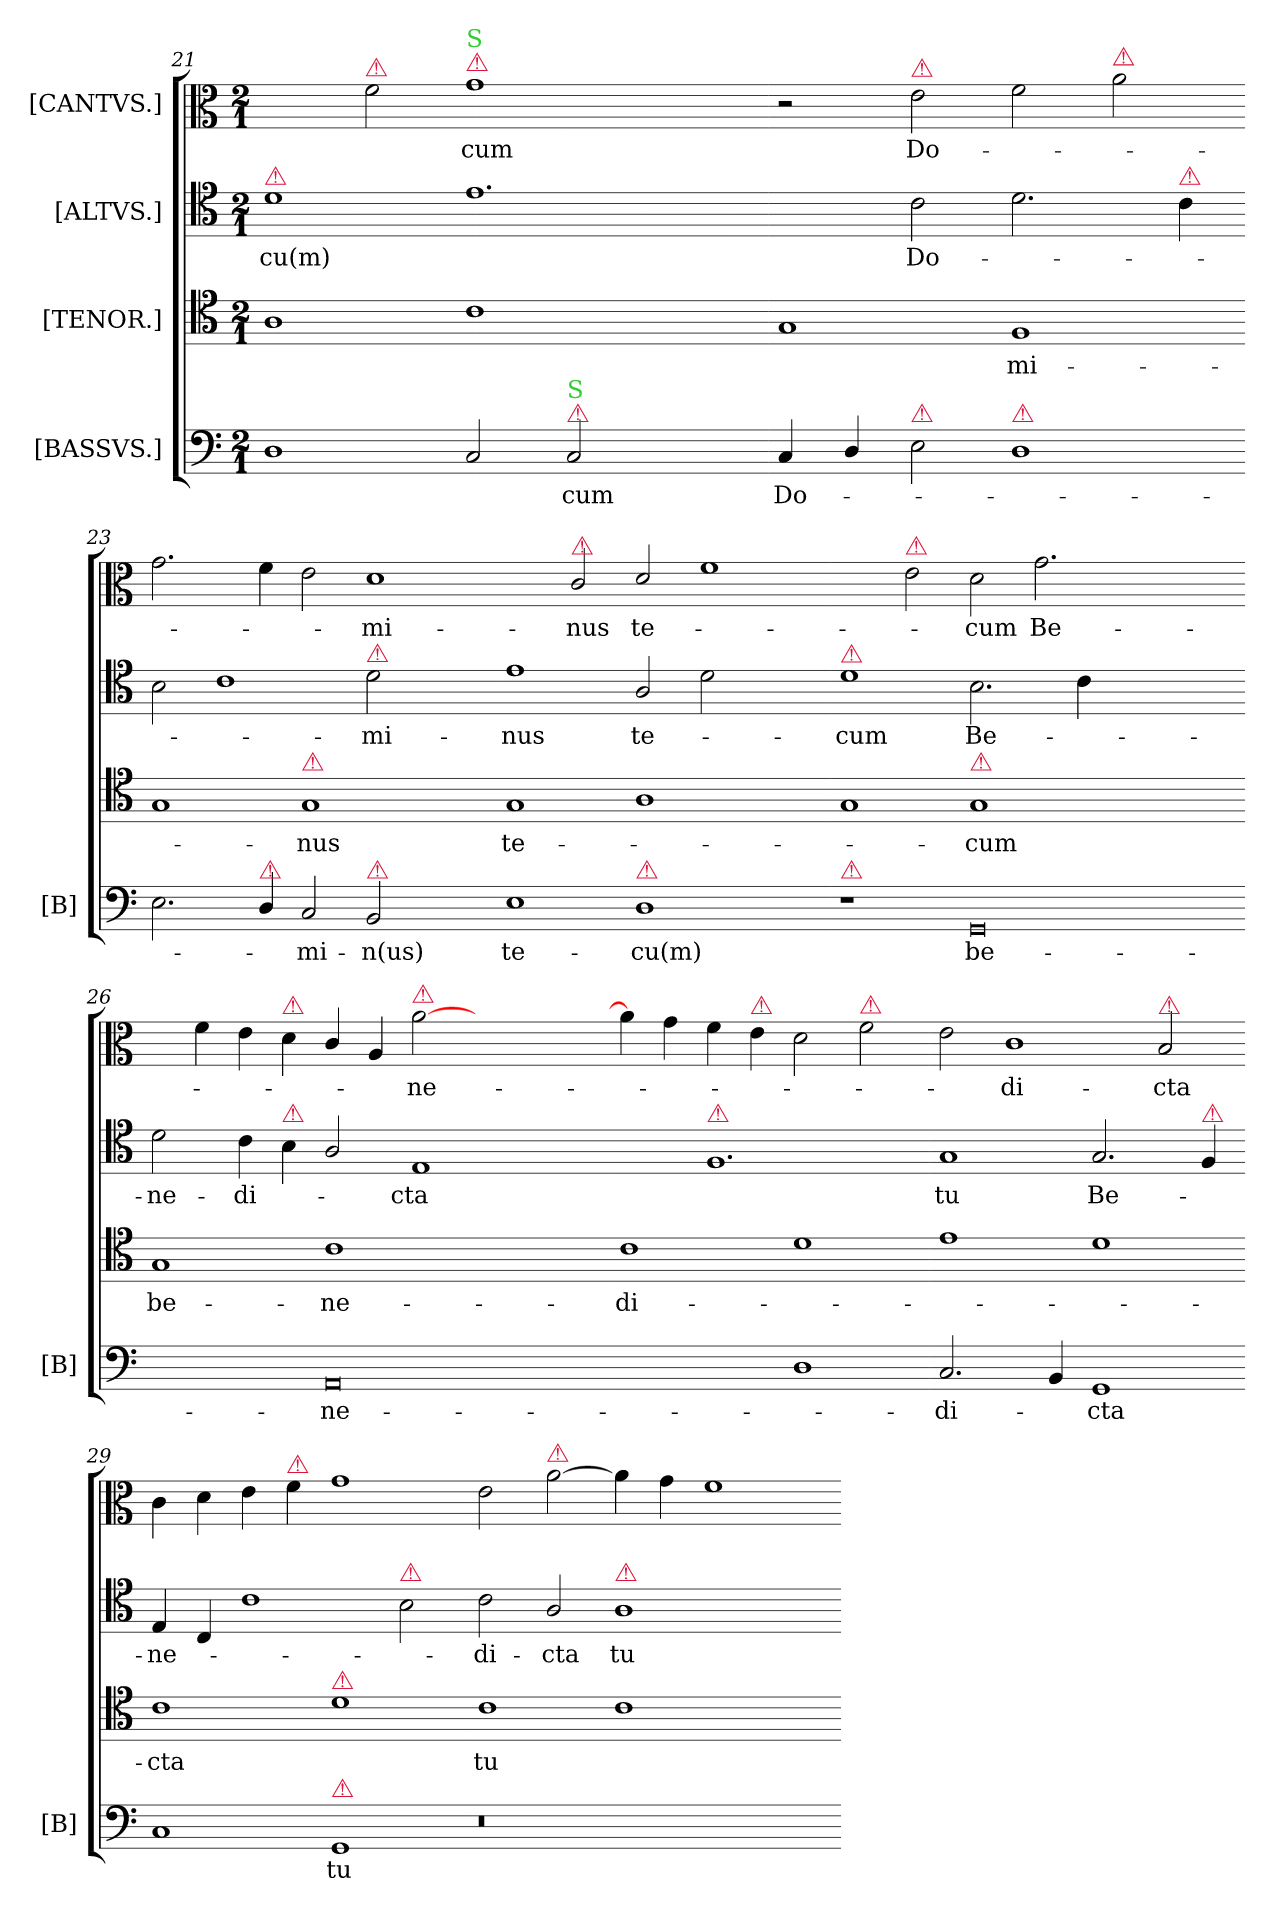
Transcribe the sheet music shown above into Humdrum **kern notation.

**kern	**text	**kern	**text	**kern	**text	**kern	**text
*part4	*part4	*part3	*part3	*part2	*part2	*part1	*part1
*staff4	*staff4	*staff3	*staff3	*staff2	*staff2	*staff1	*staff1
*I"[BASSVS.]	*	*I"[TENOR.]	*	*I"[ALTVS.]	*	*I"[CANTVS.]	*
*I'[B]	*	*	*	*	*	*	*
*clefF4	*	*clefC4	*	*clefC4	*	*clefC3	*
*k[]	*	*k[]	*	*k[]	*	*k[]	*
*M2/1	*	*M2/1	*	*M2/1	*	*M2/1	*
=21	=21	=21	=21	=21	=21	=21	=21
!	!	!	!	!LO:TX:a:color=crimson:t=⚠	!	!	!
1D\	.	1A\	.	1d\	-cu(m)	2ryy	.
!	!	!	!	!	!	!LO:TX:a:color=crimson:t=⚠	!
.	.	.	.	.	.	2f\	.
!	!	!	!	!	!	!LO:TX:a:color=crimson:t=⚠	!
!	!	!	!	!	!	!LO:TX:a:color=limegreen:t=S	!
2C/	.	1c\	.	1.e\	.	1g\	-cum
!LO:TX:a:color=crimson:t=⚠	!	!	!	!	!	!	!
!LO:TX:a:color=limegreen:t=S	!	!	!	!	!	!	!
!	!LO:LY:i	!	!	!	!	!	!
2C/	-cum	.	.	.	.	.	.
2ryy	.	2ryy	.	.	.	2ryy	.
=22-	=22-	=22-	=22-	=22-	=22-	=22-	=22-
4C/	Do-	1G/	.	2ryy	.	2r	.
4D/	.	.	.	.	.	.	.
!	!	!	!	!	!	!LO:TX:a:color=crimson:t=⚠	!
!LO:TX:a:color=crimson:t=⚠	!	!	!	!	!	!	!
!	!	!	!	!	!LO:LY:i	!	!LO:LY:i
2E\	.	.	.	2c\	Do-	2e\	Do-
!LO:TX:a:color=crimson:t=⚠	!	!	!	!	!	!	!
1D\	.	1F/	mi-	2.d\	.	2f\	.
!	!	!	!	!	!	!LO:TX:a:color=crimson:t=⚠	!
.	.	.	.	.	.	2a\	.
!	!	!	!	!LO:TX:a:color=crimson:t=⚠	!	!	!
.	.	.	.	4c\	.	.	.
=23-	=23-	=23-	=23-	=23-	=23-	=23-	=23-
2.E\	.	1G/	.	2B\	.	2.g\	.
.	.	.	.	1c\	.	.	.
!LO:TX:a:color=crimson:t=⚠	!	!	!	!	!	!	!
4D/	.	.	.	.	.	4f\	.
!	!	!LO:TX:a:color=crimson:t=⚠	!	!	!	!	!
2C/	-mi-	1G/	-nus	.	.	2e\	.
!	!	!	!	!LO:TX:a:color=crimson:t=⚠	!	!	!
!LO:TX:a:color=crimson:t=⚠	!	!	!	!	!	!	!
!	!	!	!	!	!LO:LY:i	!	!LO:LY:i
2BB/	-n(us)	.	.	2d\	-mi-	1d\	-mi-
2ryy	.	2ryy	.	2ryy	.	.	.
=24-	=24-	=24-	=24-	=24-	=24-	=24-	=24-
!	!	!	!	!	!LO:LY:i	!	!
1E\	te-	1G/	te-	1e\	-nus	2ryy	.
!	!	!	!	!	!	!LO:TX:a:color=crimson:t=⚠	!
!	!	!	!	!	!	!	!LO:LY:i
.	.	.	.	.	.	2c/	-nus
!LO:TX:a:color=crimson:t=⚠	!	!	!	!	!	!	!
!	!	!	!	!	!LO:LY:i	!	!LO:LY:i
1D\	-cu(m)	1A\	.	2A/	te-	2d/	te-
.	.	.	.	2d\	.	1f\	.
2ryy	.	2ryy	.	2ryy	.	.	.
=25-	=25-	=25-	=25-	=25-	=25-	=25-	=25-
!	!	!	!	!LO:TX:a:color=crimson:t=⚠	!	!	!
!LO:TX:a:color=crimson:t=⚠	!	!	!	!	!	!	!
!	!	!	!	!	!LO:LY:i	!	!
1r	.	1G/	.	1d\	-cum	2ryy	.
!	!	!	!	!	!	!LO:TX:a:color=crimson:t=⚠	!
.	.	.	.	.	.	2e\	.
!	!	!LO:TX:a:color=crimson:t=⚠	!	!	!	!	!
!	!	!	!	!	!	!	!LO:LY:i
0GG/	be-	1G/	-cum	2.B\	Be-	2d\	-cum
.	.	.	.	.	.	2.g\	Be-
.	.	.	.	4c\	.	.	.
.	.	1ryy	.	1ryy	.	.	.
.	.	.	.	.	.	2.ryy	.
=26-	=26-	=26-	=26-	=26-	=26-	=26-	=26-
1ryy	.	1G/	be-	2d\	-ne-	4ryy	.
.	.	.	.	.	.	4f\	.
.	.	.	.	4c\	-di-	4e\	.
!	!	!	!	!	!	!LO:TX:a:color=crimson:t=⚠	!
!	!	!	!	!LO:TX:a:color=crimson:t=⚠	!	!	!
.	.	.	.	4B\	.	4d\	.
0AA/	-ne-	1c\	-ne-	2A/	.	4c/	.
.	.	.	.	.	.	4A/	.
!	!	!	!	!	!	!LO:TX:a:color=crimson:t=⚠	!
.	.	.	.	1E/	-cta	[2a\	-ne-
.	.	1ryy	.	.	.	1ryy	.
.	.	.	.	2ryy	.	.	.
=27-	=27-	=27-	=27-	=27-	=27-	=27-	=27-
1ryy	.	1c\	-di-	2ryy	.	4a!\]	.
.	.	.	.	.	.	4g\	.
!	!	!	!	!LO:TX:a:color=crimson:t=⚠	!	!	!
.	.	.	.	1.F/	.	4f\	.
!	!	!	!	!	!	!LO:TX:a:color=crimson:t=⚠	!
.	.	.	.	.	.	4e\	.
1D\	.	1d\	.	.	.	2d\	.
!	!	!	!	!	!	!LO:TX:a:color=crimson:t=⚠	!
.	.	.	.	.	.	2f\	.
=28-	=28-	=28-	=28-	=28-	=28-	=28-	=28-
2.C/	-di-	1e\	.	1G/	tu	2e\	.
.	.	.	.	.	.	1c\	-di-
4BB/	.	.	.	.	.	.	.
!	!	!	!	!	!LO:LY:i	!	!
1GG/	-cta	1d\	.	2.G/	Be-	.	.
!	!	!	!	!	!	!LO:TX:a:color=crimson:t=⚠	!
.	.	.	.	.	.	2B/	-cta
!	!	!	!	!LO:TX:a:color=crimson:t=⚠	!	!	!
.	.	.	.	4F/	.	.	.
=29-	=29-	=29-	=29-	=29-	=29-	=29-	=29-
!	!	!	!	!	!LO:LY:i	!	!
1C/	.	1c\	-cta	4E/	-ne-	4c\	.
.	.	.	.	4C/	.	4d\	.
.	.	.	.	1c\	.	4e\	.
!	!	!	!	!	!	!LO:TX:a:color=crimson:t=⚠	!
.	.	.	.	.	.	4f\	.
!	!	!LO:TX:a:color=crimson:t=⚠	!	!	!	!	!
!LO:TX:a:color=crimson:t=⚠	!	!	!	!	!	!	!
1GG/	tu	1d\	.	.	.	1g\	.
!	!	!	!	!LO:TX:a:color=crimson:t=⚠	!	!	!
.	.	.	.	2B\	.	.	.
=30-	=30-	=30-	=30-	=30-	=30-	=30-	=30-
!	!	!	!	!	!LO:LY:i	!	!
0r	.	1c\	tu	2c\	-di-	2e\	.
!	!	!	!	!	!	!LO:TX:a:color=crimson:t=⚠	!
!	!	!	!	!	!LO:LY:i	!	!
.	.	.	.	2A/	cta	[2a\	.
!	!	!	!	!LO:TX:a:color=crimson:t=⚠	!	!	!
!	!	!	!	!	!LO:LY:i	!	!
.	.	1c\	.	1A\	tu	4a!\]	.
.	.	.	.	.	.	4g\	.
.	.	.	.	.	.	1f\	.
2ryy	.	2ryy	.	2ryy	.	.	.
=-	=-	=-	=-	=-	=-	=-	=-
*-	*-	*-	*-	*-	*-	*-	*-
